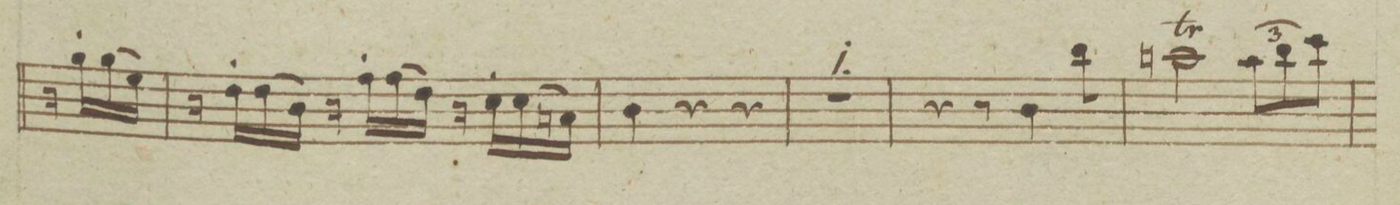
**kern	**dynam
*I"Violino Primo.	*
*clefG2	*
*k[b-e-a-d-g-]	*
*M3/4	*
*custos:b	*
16r	.
16gg-'\LL	.
(16gg-\	.
16ee-\JJ)	.
=43	=43
16r	.
16dd-'\LL	.
(16dd-\	.
16b-\JJ)	.
16r	.
16ff'\LL	.
(16ff\	.
16dd-\JJ)	.
16r	.
16cc'\LL	.
(16cc\	.
16an\JJ)	.
=44	=44
4b-\	.
4r	.
4r	.
=45	=45
2.r	.
=46	=46
4r	.
8r	.
4b-\	.
8bb-\	.
=47	=47
2aant\	.
*tuplet	*
(12aa\L	.
12bb-\	.
12ccc\J)	.
=48	=48
*-	*-
